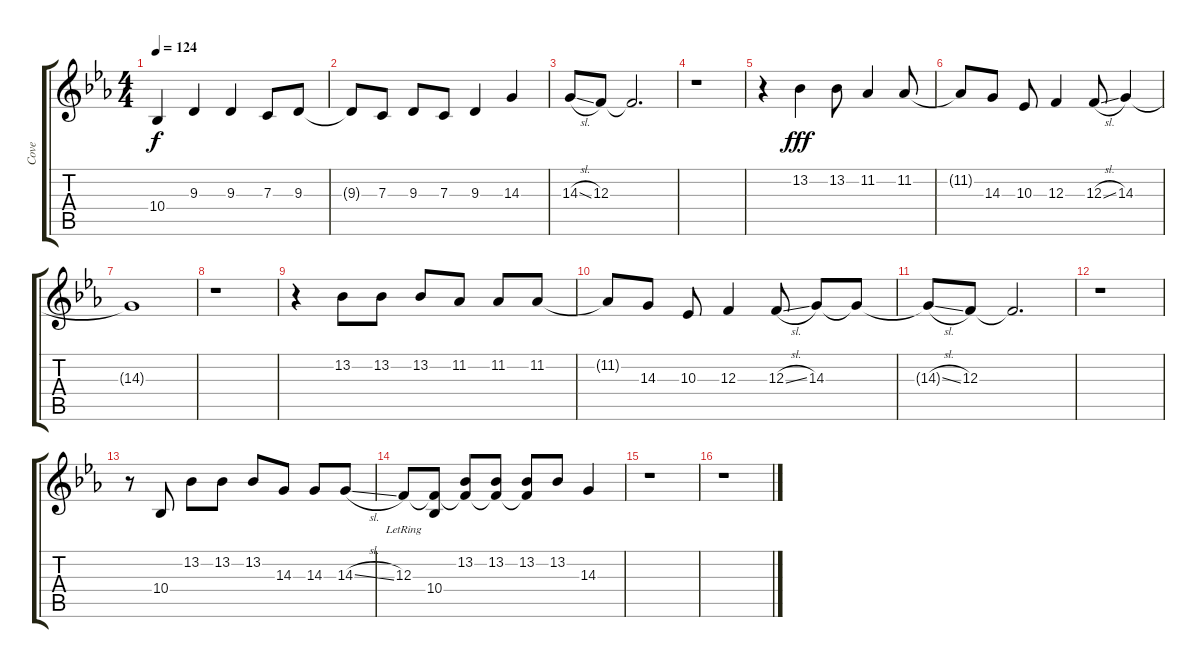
\track ("Cove" "Cove") {instrument violin}
\staff {score tabs}
\tuning (D4 A3 F3 C3 G2 C2) {hide}
\ts (4 4)
\tempo 124
\clef g2
\ks cminor
10.4.4{dy f} 9.3.4 9.3.4 7.3.8 9.3.8 |
9.3{t}.8 7.3.8 9.3.8 7.3.8 9.3.4 14.3.4 |
14.3{sl}.8 12.3.8 12.3{t}.2{d volume 8} |
r.1 |
r.4{volume 16} 13.2.4{dy fff} 13.2.8 11.2.4 11.2.8 |
11.2{t}.8 14.3.8 10.3.8 12.3.4 12.3{sl}.8 14.3.4 |
14.3{t}.1 |
r.1 |
r.4 13.2.8 13.2.8 13.2.8 11.2.8 11.2.8 11.2.8 |
11.2{t}.8 14.3.8 10.3.8 12.3.4 12.3{sl}.8 14.3.8 14.3{t}.8 |
14.3{sl t}.8 12.3.8 12.3{t}.2{d} |
r.1 |
r.8 10.4.8 13.2.8 13.2.8 13.2.8 14.3.8 14.3.8 14.3{sl}.8 |
12.3{lr}.8 (12.3{t} 10.4).8 (13.2 12.3{t}).8 (13.2 12.3{t}).8 (13.2 12.3{t}).8 13.2.8 14.3.4 |
r.1 |
r.1
